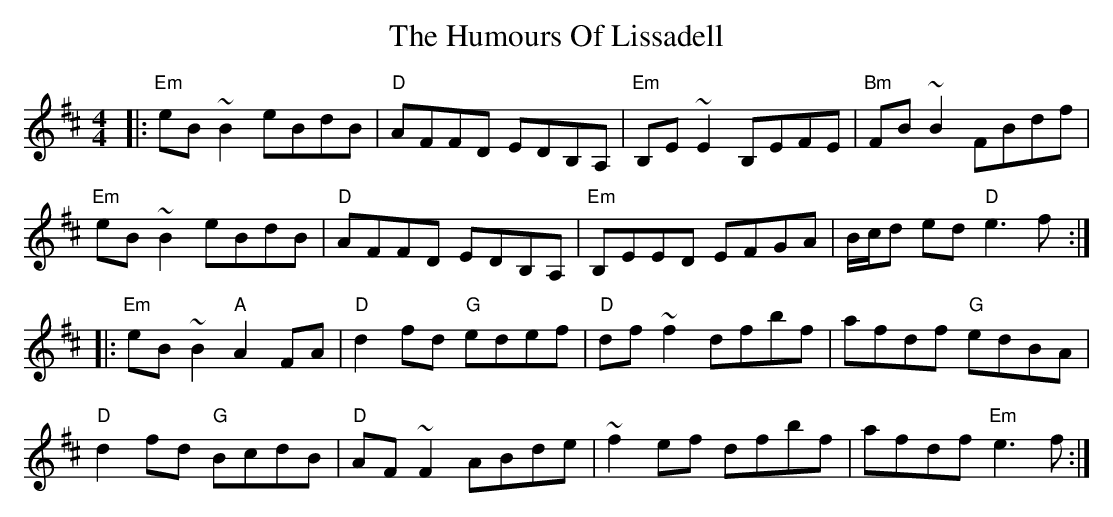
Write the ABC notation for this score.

X:1
T: The Humours Of Lissadell
M: 4/4
L: 1/8
K: Edor
|:"Em" eB ~B2 eBdB|"D" AFFD EDB,A,|"Em" B,E ~E2 B,EFE|"Bm" FB ~B2 FBdf|
"Em" eB ~B2 eBdB|"D" AFFD EDB,A,|"Em" B,EED EFGA|B/c/d ed "D" e3 f:|
|:"Em" eB ~B2 "A" A2 FA|"D" d2 fd "G" edef|"D" df ~f2 dfbf|afdf "G" edBA|
"D" d2 fd "G" BcdB|"D" AF ~F2 ABde|~f2 ef dfbf|afdf "Em" e3 f:|
